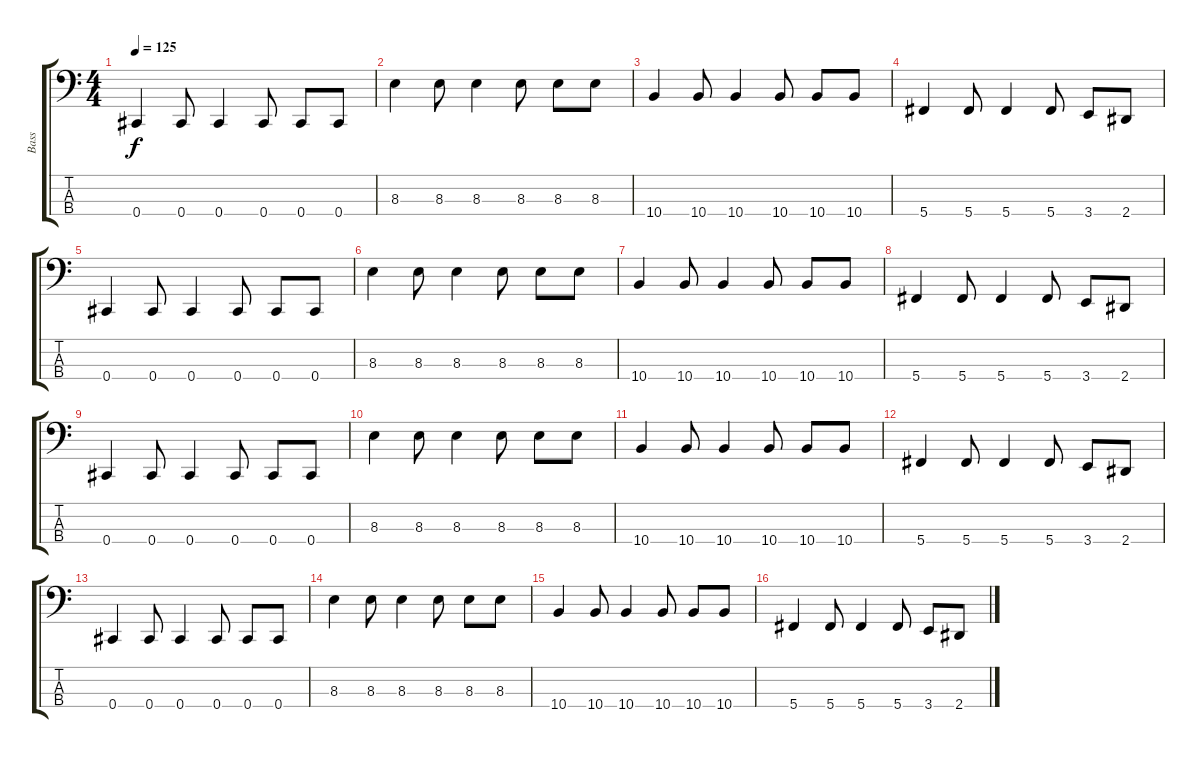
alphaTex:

\track ("Bass" "Bass") {instrument electricbassfinger}
\staff {score tabs}
\tuning (Gb2 Db2 Ab1 Db1) {hide}
\ts (4 4)
\tempo 125
\clef f4
\ks c
0.4.4{dy f} 0.4.8 0.4.4 0.4.8 0.4.8 0.4.8 |
8.3.4 8.3.8 8.3.4 8.3.8 8.3.8 8.3.8 |
10.4.4 10.4.8 10.4.4 10.4.8 10.4.8 10.4.8 |
5.4.4 5.4.8 5.4.4 5.4.8 3.4.8 2.4.8 |
0.4.4 0.4.8 0.4.4 0.4.8 0.4.8 0.4.8 |
8.3.4 8.3.8 8.3.4 8.3.8 8.3.8 8.3.8 |
10.4.4 10.4.8 10.4.4 10.4.8 10.4.8 10.4.8 |
5.4.4 5.4.8 5.4.4 5.4.8 3.4.8 2.4.8 |
0.4.4 0.4.8 0.4.4 0.4.8 0.4.8 0.4.8 |
8.3.4 8.3.8 8.3.4 8.3.8 8.3.8 8.3.8 |
10.4.4 10.4.8 10.4.4 10.4.8 10.4.8 10.4.8 |
5.4.4 5.4.8 5.4.4 5.4.8 3.4.8 2.4.8 |
0.4.4 0.4.8 0.4.4 0.4.8 0.4.8 0.4.8 |
8.3.4 8.3.8 8.3.4 8.3.8 8.3.8 8.3.8 |
10.4.4 10.4.8 10.4.4 10.4.8 10.4.8 10.4.8 |
5.4.4 5.4.8 5.4.4 5.4.8 3.4.8 2.4.8
